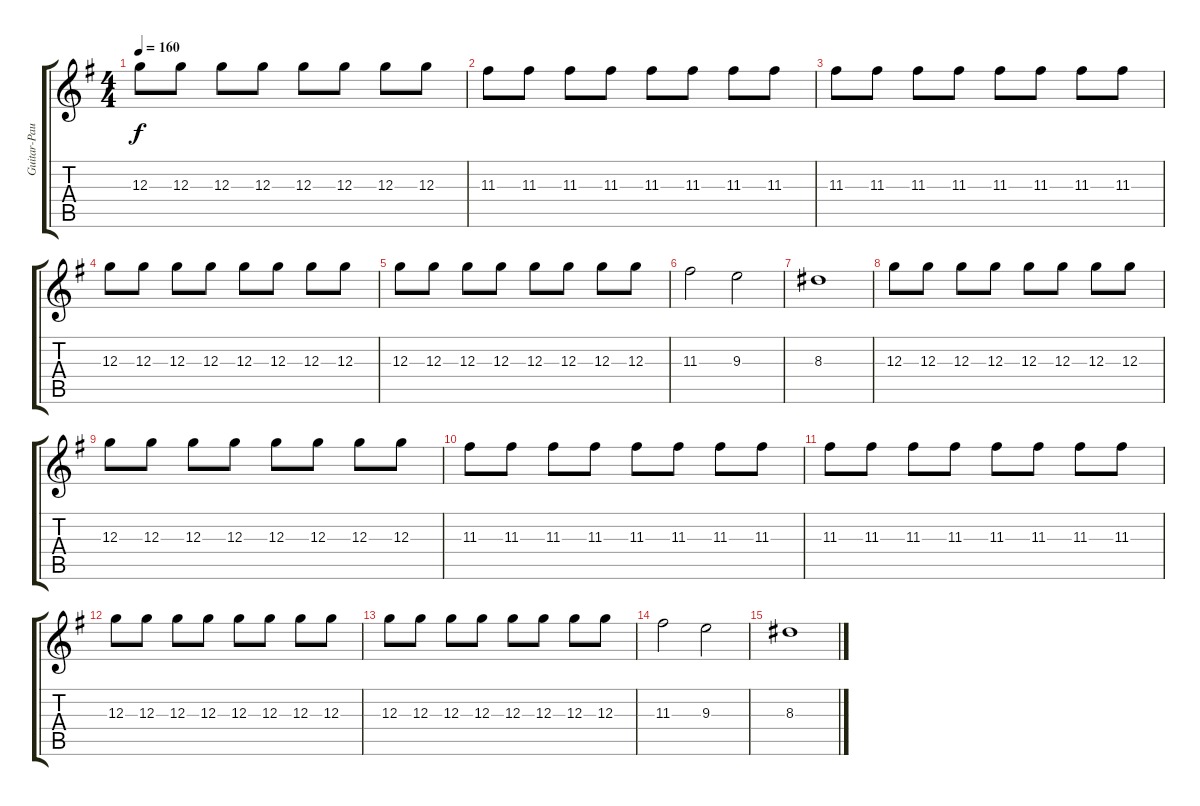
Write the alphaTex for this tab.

\track ("Guitar-Pauli" "Guitar-Pau") {instrument electricguitarmuted}
\staff {score tabs}
\tuning (E4 B3 G3 D3 A2 E2) {hide}
\ts (4 4)
\tempo 160
\clef g2
\ks g
12.3.8{dy f} 12.3.8 12.3.8 12.3.8 12.3.8 12.3.8 12.3.8 12.3.8 |
11.3.8 11.3.8 11.3.8 11.3.8 11.3.8 11.3.8 11.3.8 11.3.8 |
11.3.8 11.3.8 11.3.8 11.3.8 11.3.8 11.3.8 11.3.8 11.3.8 |
12.3.8 12.3.8 12.3.8 12.3.8 12.3.8 12.3.8 12.3.8 12.3.8 |
12.3.8 12.3.8 12.3.8 12.3.8 12.3.8 12.3.8 12.3.8 12.3.8 |
11.3.2 9.3.2 |
8.3.1 |
12.3.8 12.3.8 12.3.8 12.3.8 12.3.8 12.3.8 12.3.8 12.3.8 |
12.3.8 12.3.8 12.3.8 12.3.8 12.3.8 12.3.8 12.3.8 12.3.8 |
11.3.8 11.3.8 11.3.8 11.3.8 11.3.8 11.3.8 11.3.8 11.3.8 |
11.3.8 11.3.8 11.3.8 11.3.8 11.3.8 11.3.8 11.3.8 11.3.8 |
12.3.8 12.3.8 12.3.8 12.3.8 12.3.8 12.3.8 12.3.8 12.3.8 |
12.3.8 12.3.8 12.3.8 12.3.8 12.3.8 12.3.8 12.3.8 12.3.8 |
11.3.2 9.3.2 |
8.3.1
